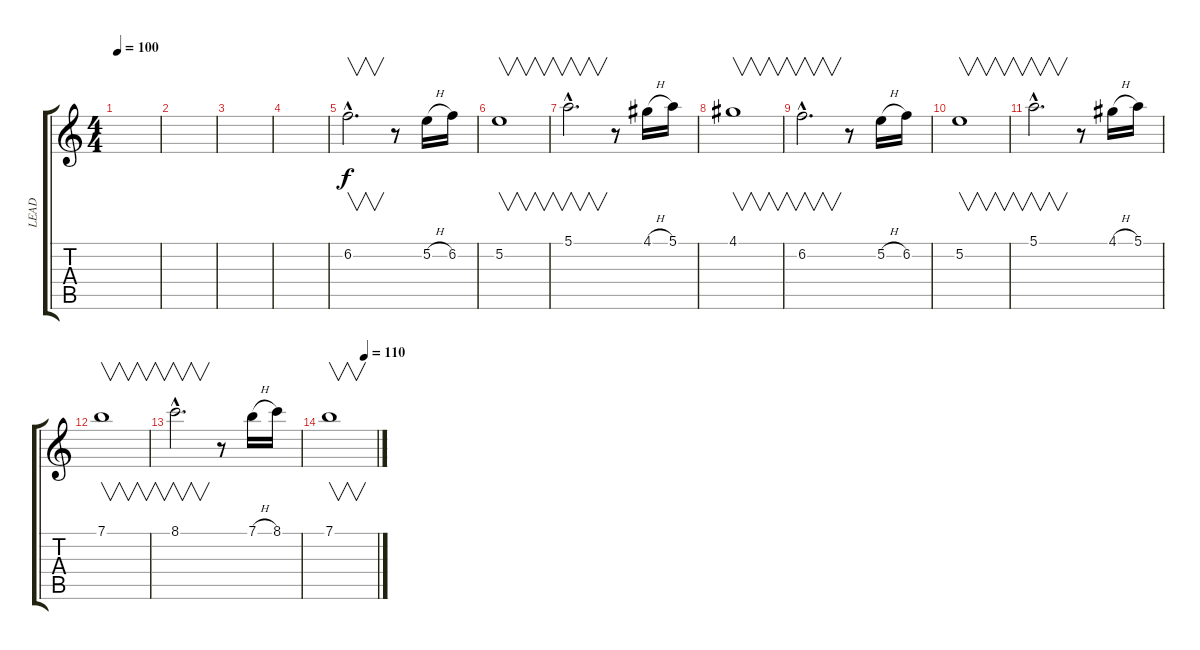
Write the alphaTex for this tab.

\track ("LEAD" "LEAD") {instrument distortionguitar}
\staff {score tabs}
\tuning (E4 B3 G3 D3 A2 E2) {hide}
\ts (4 4)
\tempo 100
\clef g2
\ks c
|
|
|
|
6.2{hac}.2{v d} r.8 5.2{h}.16 6.2.16 |
5.2.1{v} |
5.1{hac}.2{v d} r.8 4.1{h}.16 5.1.16 |
4.1.1{v} |
6.2{hac}.2{v d} r.8 5.2{h}.16 6.2.16 |
5.2.1{v} |
5.1{hac}.2{v d} r.8 4.1{h}.16 5.1.16 |
7.1.1{v} |
8.1{hac}.2{v d} r.8 7.1{h}.16 8.1.16 |
\tempo (110 0.75)
7.1.1{v}
